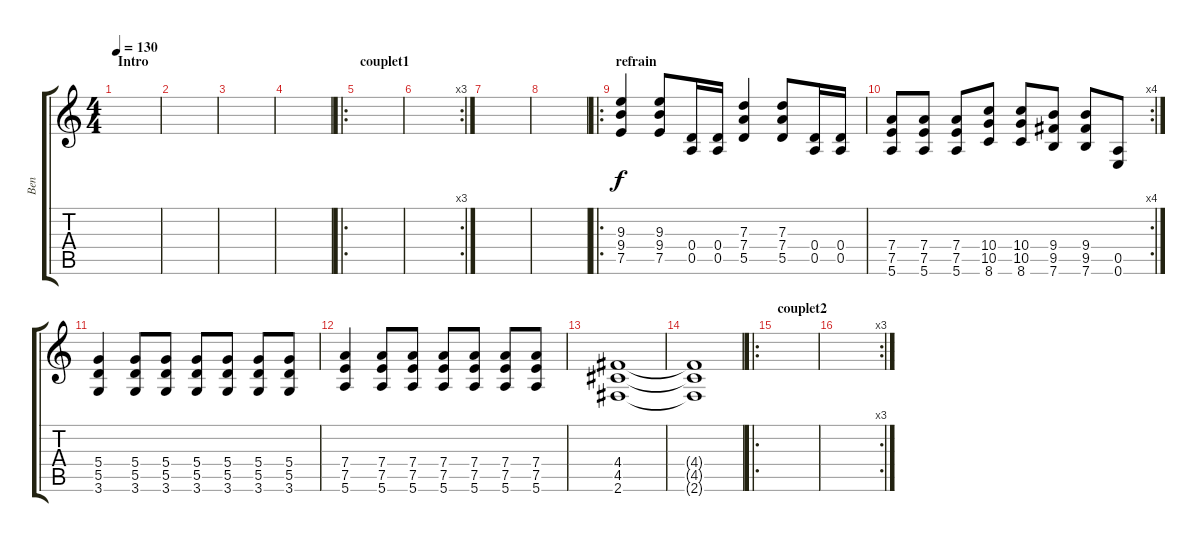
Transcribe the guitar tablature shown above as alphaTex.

\track ("Ben" "Ben") {instrument distortionguitar}
\staff {score tabs}
\tuning (E4 B3 G3 D3 A2 E2) {hide}
\ts (4 4)
\section ("" "Intro")
\tempo 130
\clef g2
\ks c
|
|
|
|
\ro
\section ("" "couplet1")
|
\rc 3
|
|
|
\ro
\section ("" "refrain")
(9.3 9.4 7.5).4 (9.3 9.4 7.5).8 (0.4 0.5).16 (0.4 0.5).16 (7.3 7.4 5.5).4 (7.3 7.4 5.5).8 (0.4 0.5).16 (0.4 0.5).16 |
\rc 4
(7.4 7.5 5.6).8 (7.4 7.5 5.6).8 (7.4 7.5 5.6).8 (10.4 10.5 8.6).8 (10.4 10.5 8.6).8 (9.4 9.5 7.6).8 (9.4 9.5 7.6).8 (0.5 0.6).8 |
(5.4 5.5 3.6).4 (5.4 5.5 3.6).8 (5.4 5.5 3.6).8 (5.4 5.5 3.6).8 (5.4 5.5 3.6).8 (5.4 5.5 3.6).8 (5.4 5.5 3.6).8 |
(7.4 7.5 5.6).4 (7.4 7.5 5.6).8 (7.4 7.5 5.6).8 (7.4 7.5 5.6).8 (7.4 7.5 5.6).8 (7.4 7.5 5.6).8 (7.4 7.5 5.6).8 |
(4.4 4.5 2.6).1 |
(4.4{t} 4.5{t} 2.6{t}).1 |
\ro
\section ("" "couplet2")
|
\rc 3
